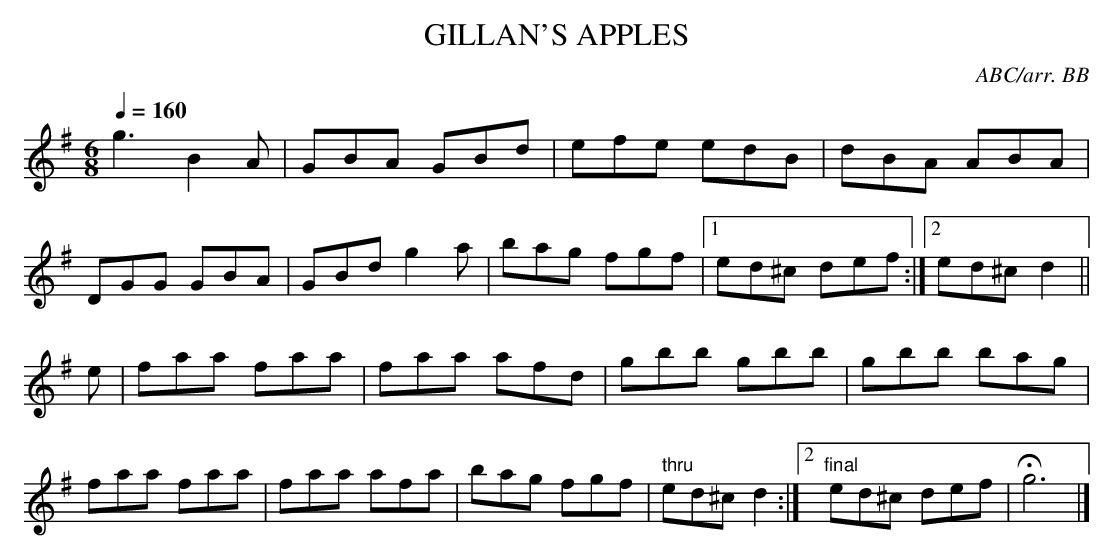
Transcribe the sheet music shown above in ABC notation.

X:1
T:GILLAN'S APPLES
C:ABC/arr. BB
M:6/8
L:1/8
Q:1/4=160
K:G
g3 B2A|GBA GBd|efe edB|dBA ABA|
DGG GBA|GBd g2a|bag fgf|1 ed^c def :|2 ed^c d2||
e|faa faa|faa afd|gbb gbb|gbb bag|
faa faa|faa afa|bag fgf|" thru"ed^c d2 :|\
[2 "final"ed^c def |Hg6|]
